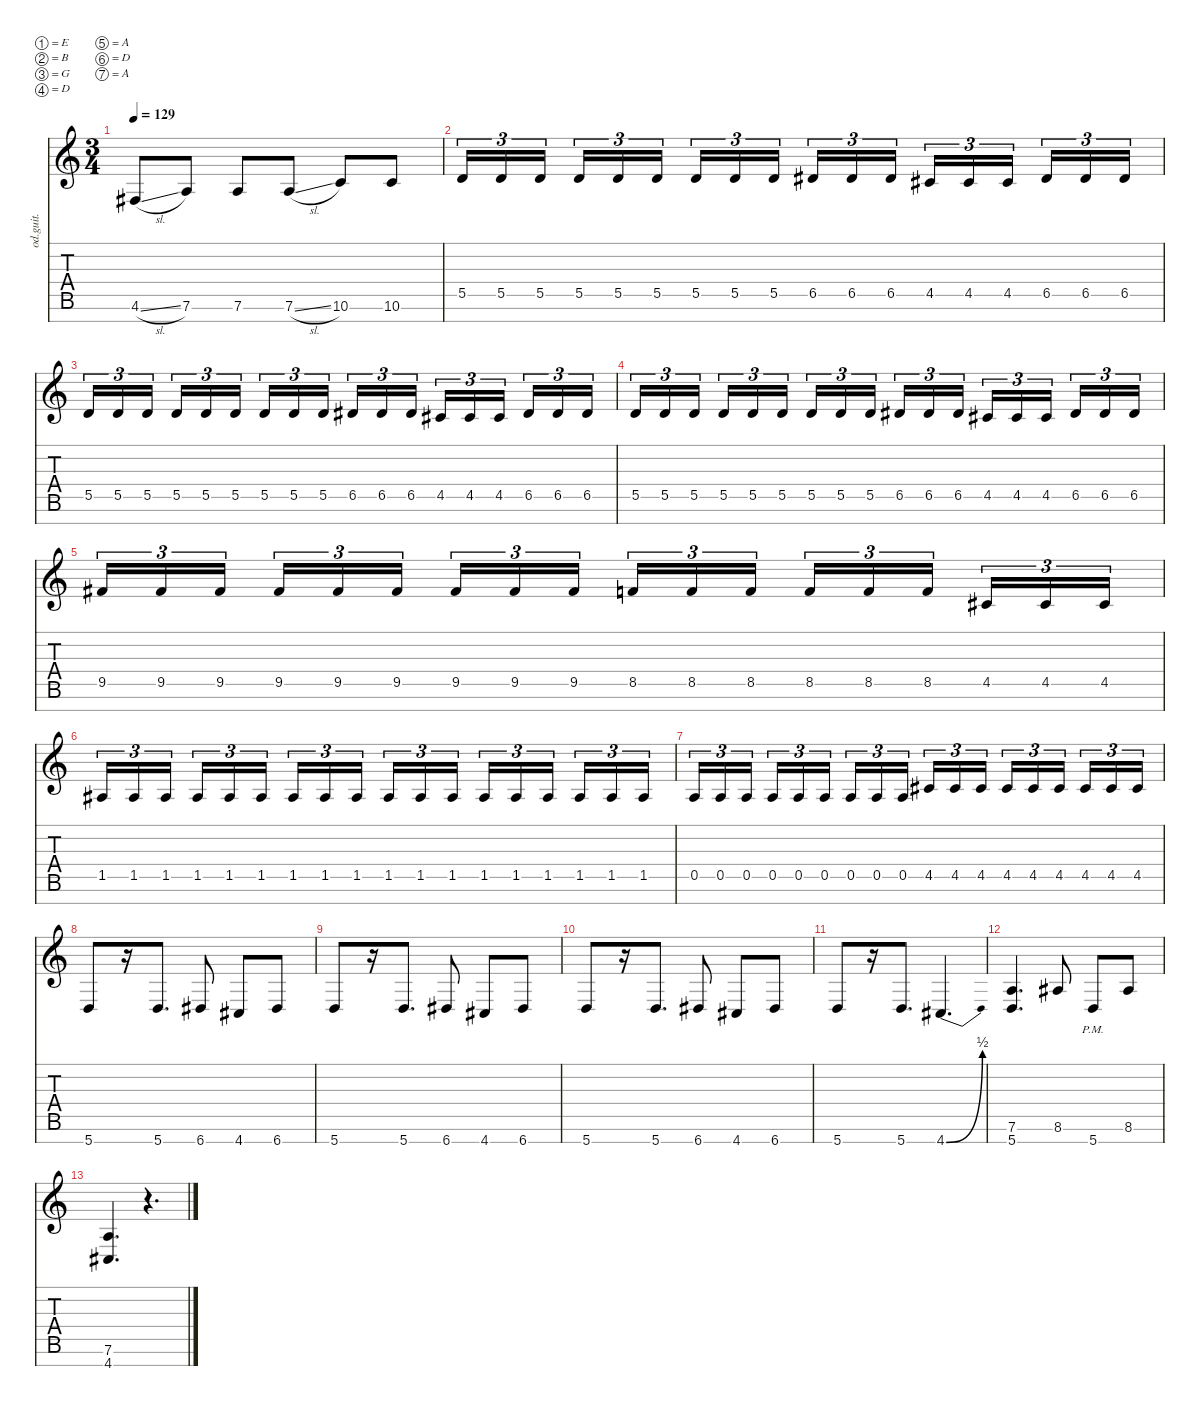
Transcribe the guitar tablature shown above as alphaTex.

\defaultSystemsLayout 4
\hideDynamics
\bracketExtendMode nobrackets
\otherSystemsTrackNameOrientation horizontal
\track ("Electric Guitar" "od.guit.") {instrument overdrivenguitar}
\staff {score tabs}
\tuning (E4 B3 G3 D3 A2 D2 A1)
\ts (3 4)
\tempo 129
\clef g2
\ks c
4.6{sl acc #}.8{dy mf} 7.6.8 7.6.8 7.6{sl}.8 10.6.8 10.6.8 |
5.5.16{tu (3 2)} 5.5.16{tu (3 2)} 5.5.16{tu (3 2)} 5.5.16{tu (3 2)} 5.5.16{tu (3 2)} 5.5.16{tu (3 2)} 5.5.16{tu (3 2)} 5.5.16{tu (3 2)} 5.5.16{tu (3 2)} 6.5{acc #}.16{tu (3 2)} 6.5{acc #}.16{tu (3 2)} 6.5{acc #}.16{tu (3 2)} 4.5{acc #}.16{tu (3 2)} 4.5{acc #}.16{tu (3 2)} 4.5{acc #}.16{tu (3 2)} 6.5{acc #}.16{tu (3 2)} 6.5{acc #}.16{tu (3 2)} 6.5{acc #}.16{tu (3 2)} |
5.5.16{tu (3 2)} 5.5.16{tu (3 2)} 5.5.16{tu (3 2)} 5.5.16{tu (3 2)} 5.5.16{tu (3 2)} 5.5.16{tu (3 2)} 5.5.16{tu (3 2)} 5.5.16{tu (3 2)} 5.5.16{tu (3 2)} 6.5{acc #}.16{tu (3 2)} 6.5{acc #}.16{tu (3 2)} 6.5{acc #}.16{tu (3 2)} 4.5{acc #}.16{tu (3 2)} 4.5{acc #}.16{tu (3 2)} 4.5{acc #}.16{tu (3 2)} 6.5{acc #}.16{tu (3 2)} 6.5{acc #}.16{tu (3 2)} 6.5{acc #}.16{tu (3 2)} |
5.5.16{tu (3 2)} 5.5.16{tu (3 2)} 5.5.16{tu (3 2)} 5.5.16{tu (3 2)} 5.5.16{tu (3 2)} 5.5.16{tu (3 2)} 5.5.16{tu (3 2)} 5.5.16{tu (3 2)} 5.5.16{tu (3 2)} 6.5{acc #}.16{tu (3 2)} 6.5{acc #}.16{tu (3 2)} 6.5{acc #}.16{tu (3 2)} 4.5{acc #}.16{tu (3 2)} 4.5{acc #}.16{tu (3 2)} 4.5{acc #}.16{tu (3 2)} 6.5{acc #}.16{tu (3 2)} 6.5{acc #}.16{tu (3 2)} 6.5{acc #}.16{tu (3 2)} |
9.5{acc #}.16{tu (3 2)} 9.5{acc #}.16{tu (3 2)} 9.5{acc #}.16{tu (3 2)} 9.5{acc #}.16{tu (3 2)} 9.5{acc #}.16{tu (3 2)} 9.5{acc #}.16{tu (3 2)} 9.5{acc #}.16{tu (3 2)} 9.5{acc #}.16{tu (3 2)} 9.5{acc #}.16{tu (3 2)} 8.5.16{tu (3 2)} 8.5.16{tu (3 2)} 8.5.16{tu (3 2)} 8.5.16{tu (3 2)} 8.5.16{tu (3 2)} 8.5.16{tu (3 2)} 4.5{acc #}.16{tu (3 2)} 4.5{acc #}.16{tu (3 2)} 4.5{acc #}.16{tu (3 2)} |
1.5{acc #}.16{tu (3 2)} 1.5{acc #}.16{tu (3 2)} 1.5{acc #}.16{tu (3 2)} 1.5{acc #}.16{tu (3 2)} 1.5{acc #}.16{tu (3 2)} 1.5{acc #}.16{tu (3 2)} 1.5{acc #}.16{tu (3 2)} 1.5{acc #}.16{tu (3 2)} 1.5{acc #}.16{tu (3 2)} 1.5{acc #}.16{tu (3 2)} 1.5{acc #}.16{tu (3 2)} 1.5{acc #}.16{tu (3 2)} 1.5{acc #}.16{tu (3 2)} 1.5{acc #}.16{tu (3 2)} 1.5{acc #}.16{tu (3 2)} 1.5{acc #}.16{tu (3 2)} 1.5{acc #}.16{tu (3 2)} 1.5{acc #}.16{tu (3 2)} |
0.5.16{tu (3 2)} 0.5.16{tu (3 2)} 0.5.16{tu (3 2)} 0.5.16{tu (3 2)} 0.5.16{tu (3 2)} 0.5.16{tu (3 2)} 0.5.16{tu (3 2)} 0.5.16{tu (3 2)} 0.5.16{tu (3 2)} 4.5{acc #}.16{tu (3 2)} 4.5{acc #}.16{tu (3 2)} 4.5{acc #}.16{tu (3 2)} 4.5{acc #}.16{tu (3 2)} 4.5{acc #}.16{tu (3 2)} 4.5{acc #}.16{tu (3 2)} 4.5{acc #}.16{tu (3 2)} 4.5{acc #}.16{tu (3 2)} 4.5{acc #}.16{tu (3 2)} |
5.7.8 r.16 5.7.8{d} 6.7{acc #}.8 4.7{acc #}.8 6.7{acc #}.8 |
5.7.8 r.16 5.7.8{d} 6.7{acc #}.8 4.7{acc #}.8 6.7{acc #}.8 |
5.7.8 r.16 5.7.8{d} 6.7{acc #}.8 4.7{acc #}.8 6.7{acc #}.8 |
5.7.8 r.16 5.7.8{d} 4.7{be (bend 0 0 60 2) acc #}.4{d} |
(5.7 7.6).4{d} 8.6{acc #}.8 5.7{pm}.8 8.6{acc #}.8 |
(4.7{acc #} 7.6).4{d} r.4{d}
